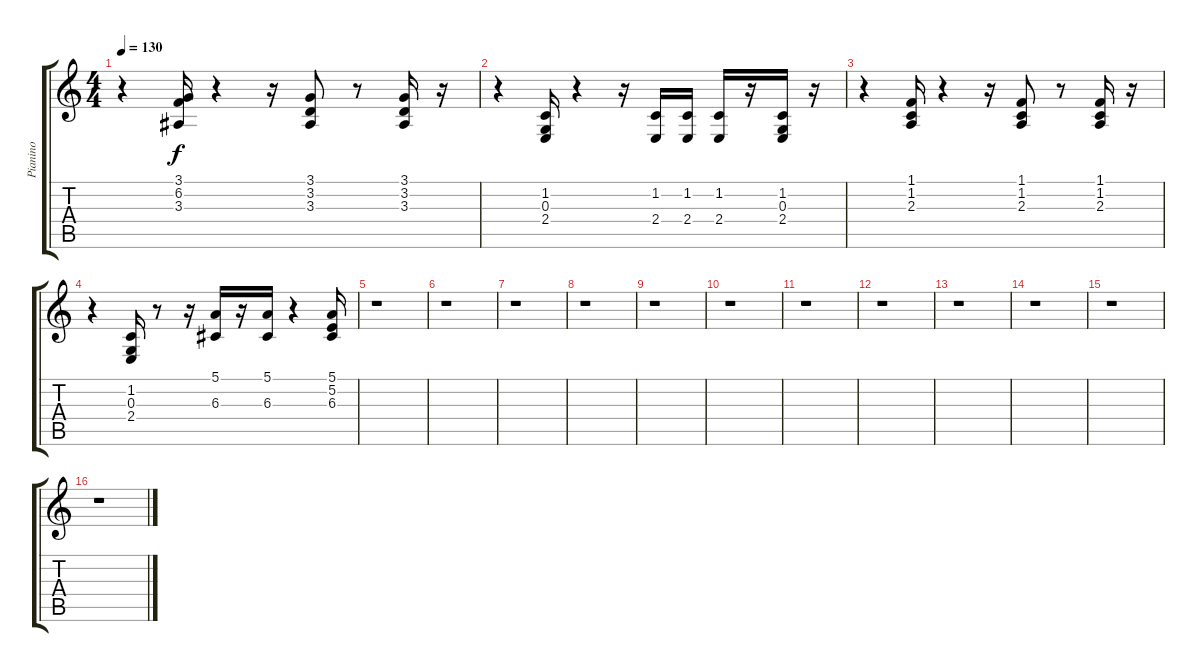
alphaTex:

\track ("Pianino" "Pianino") {instrument brightacousticpiano}
\staff {score tabs}
\tuning (E4 B3 G3 D3 A2 E2) {hide}
\ts (4 4)
\tempo 130
\clef g2
\ks c
r.4{dy f} (3.1 6.2 3.3).16 r.4 r.16 (3.1 3.2 3.3).8 r.8 (3.1 3.2 3.3).16 r.16 |
r.4 (1.2 0.3 2.4).16 r.4 r.16 (1.2 2.4).16 (1.2 2.4).16 (1.2 2.4).16 r.16 (1.2 0.3 2.4).16 r.16 |
r.4 (1.1 1.2 2.3).16 r.4 r.16 (1.1 1.2 2.3).8 r.8 (1.1 1.2 2.3).16 r.16 |
r.4 (1.2 0.3 2.4).16 r.8 r.16 (5.1 6.3).16 r.16 (5.1 6.3).16 r.4 (5.1 5.2 6.3).16 |
r.1 |
r.1 |
r.1 |
r.1 |
r.1 |
r.1 |
r.1 |
r.1 |
r.1 |
r.1 |
r.1 |
r.1
